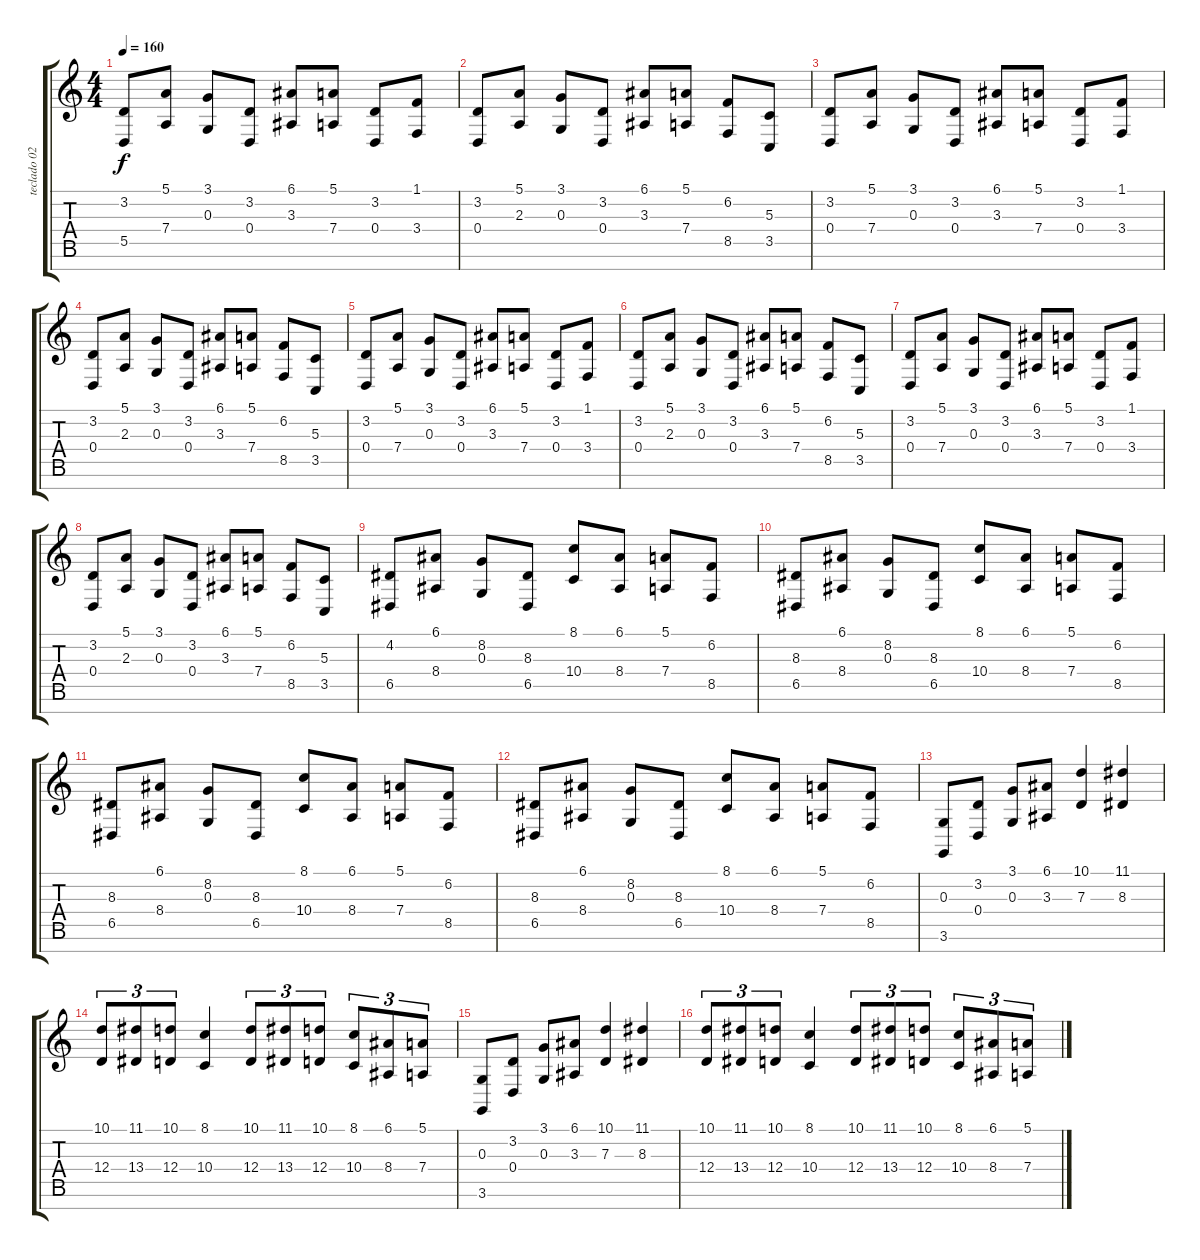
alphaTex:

\track ("teclado 02" "teclado 02") {instrument acousticgrandpiano}
\staff {score tabs}
\tuning (E4 B3 G3 D3 A2 E2 B1) {hide}
\ts (4 4)
\tempo 160
\clef g2
\ks c
(3.2 5.5).8{dy f volume 11 instrument lead8bassandlead} (5.1 7.4).8 (3.1 0.3).8 (3.2 0.4).8 (6.1 3.3).8 (5.1 7.4).8 (3.2 0.4).8 (1.1 3.4).8 |
(3.2 0.4).8 (5.1 2.3).8 (3.1 0.3).8 (3.2 0.4).8 (6.1 3.3).8 (5.1 7.4).8 (6.2 8.5).8 (5.3 3.5).8 |
(3.2 0.4).8 (5.1 7.4).8 (3.1 0.3).8 (3.2 0.4).8 (6.1 3.3).8 (5.1 7.4).8 (3.2 0.4).8 (1.1 3.4).8 |
(3.2 0.4).8 (5.1 2.3).8 (3.1 0.3).8 (3.2 0.4).8 (6.1 3.3).8 (5.1 7.4).8 (6.2 8.5).8 (5.3 3.5).8 |
(3.2 0.4).8 (5.1 7.4).8 (3.1 0.3).8 (3.2 0.4).8 (6.1 3.3).8 (5.1 7.4).8 (3.2 0.4).8 (1.1 3.4).8 |
(3.2 0.4).8 (5.1 2.3).8 (3.1 0.3).8 (3.2 0.4).8 (6.1 3.3).8 (5.1 7.4).8 (6.2 8.5).8 (5.3 3.5).8 |
(3.2 0.4).8 (5.1 7.4).8 (3.1 0.3).8 (3.2 0.4).8 (6.1 3.3).8 (5.1 7.4).8 (3.2 0.4).8 (1.1 3.4).8 |
(3.2 0.4).8 (5.1 2.3).8 (3.1 0.3).8 (3.2 0.4).8 (6.1 3.3).8 (5.1 7.4).8 (6.2 8.5).8 (5.3 3.5).8 |
(4.2 6.5).8 (6.1 8.4).8 (8.2 0.3).8 (8.3 6.5).8 (8.1 10.4).8 (6.1 8.4).8 (5.1 7.4).8 (6.2 8.5).8 |
(8.3 6.5).8 (6.1 8.4).8 (8.2 0.3).8 (8.3 6.5).8 (8.1 10.4).8 (6.1 8.4).8 (5.1 7.4).8 (6.2 8.5).8 |
(8.3 6.5).8 (6.1 8.4).8 (8.2 0.3).8 (8.3 6.5).8 (8.1 10.4).8 (6.1 8.4).8 (5.1 7.4).8 (6.2 8.5).8 |
(8.3 6.5).8 (6.1 8.4).8 (8.2 0.3).8 (8.3 6.5).8 (8.1 10.4).8 (6.1 8.4).8 (5.1 7.4).8 (6.2 8.5).8 |
(0.3 3.6).8 (3.2 0.4).8 (3.1 0.3).8 (6.1 3.3).8 (10.1 7.3).4 (11.1 8.3).4 |
(10.1 12.4).8{tu (3 2)} (11.1 13.4).8{tu (3 2)} (10.1 12.4).8{tu (3 2)} (8.1 10.4).4 (10.1 12.4).8{tu (3 2)} (11.1 13.4).8{tu (3 2)} (10.1 12.4).8{tu (3 2)} (8.1 10.4).8{tu (3 2)} (6.1 8.4).8{tu (3 2)} (5.1 7.4).8{tu (3 2)} |
(0.3 3.6).8 (3.2 0.4).8 (3.1 0.3).8 (6.1 3.3).8 (10.1 7.3).4 (11.1 8.3).4 |
(10.1 12.4).8{tu (3 2)} (11.1 13.4).8{tu (3 2)} (10.1 12.4).8{tu (3 2)} (8.1 10.4).4 (10.1 12.4).8{tu (3 2)} (11.1 13.4).8{tu (3 2)} (10.1 12.4).8{tu (3 2)} (8.1 10.4).8{tu (3 2)} (6.1 8.4).8{tu (3 2)} (5.1 7.4).8{tu (3 2)}
